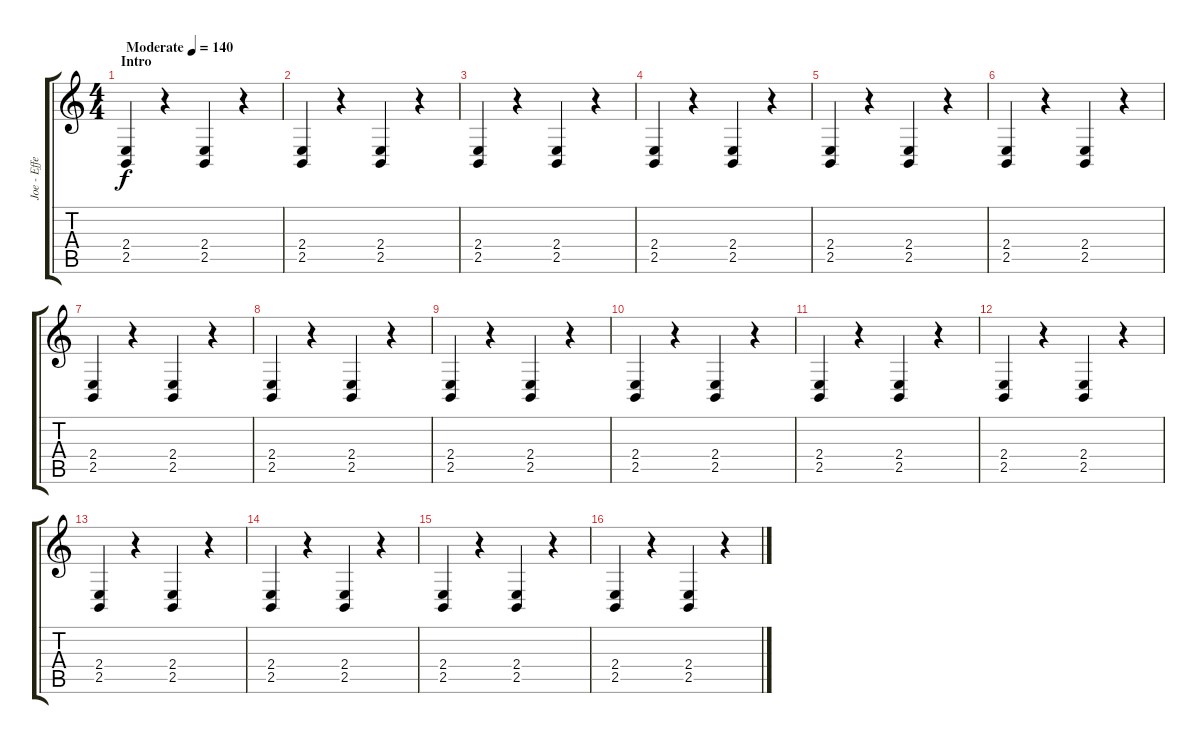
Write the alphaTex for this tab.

\track ("Joe - Effects" "Joe - Effe") {instrument applause}
\staff {score tabs}
\tuning (E4 B3 G3 D3 A2 E2) {hide}
\ts (4 4)
\section ("" "Intro")
\tempo (140 "Moderate")
\clef g2
\ks c
(2.4 2.5).4{dy f instrument applause} r.4 (2.4 2.5).4 r.4 |
(2.4 2.5).4 r.4 (2.4 2.5).4 r.4 |
(2.4 2.5).4 r.4 (2.4 2.5).4 r.4 |
(2.4 2.5).4 r.4 (2.4 2.5).4 r.4 |
(2.4 2.5).4 r.4 (2.4 2.5).4 r.4 |
(2.4 2.5).4 r.4 (2.4 2.5).4 r.4 |
(2.4 2.5).4 r.4 (2.4 2.5).4 r.4 |
(2.4 2.5).4 r.4 (2.4 2.5).4 r.4 |
(2.4 2.5).4 r.4 (2.4 2.5).4 r.4 |
(2.4 2.5).4 r.4 (2.4 2.5).4 r.4 |
(2.4 2.5).4 r.4 (2.4 2.5).4 r.4 |
(2.4 2.5).4 r.4 (2.4 2.5).4 r.4 |
(2.4 2.5).4 r.4 (2.4 2.5).4 r.4 |
(2.4 2.5).4 r.4 (2.4 2.5).4 r.4 |
(2.4 2.5).4 r.4 (2.4 2.5).4 r.4 |
(2.4 2.5).4 r.4 (2.4 2.5).4 r.4
